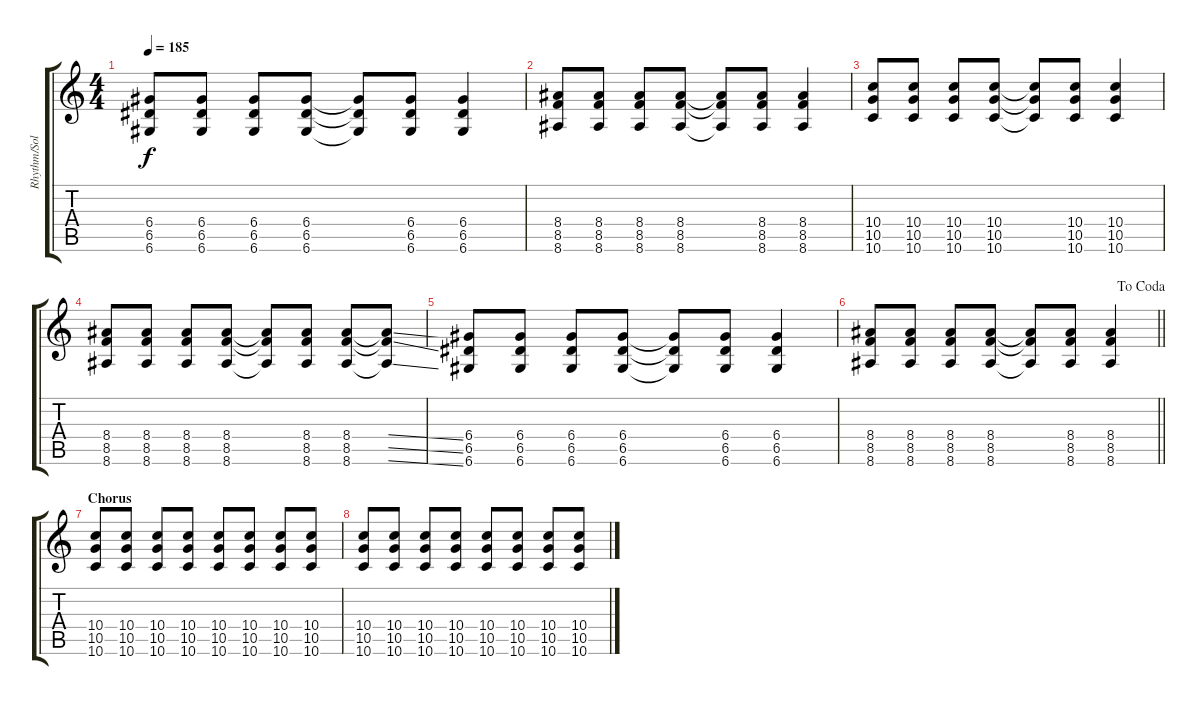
\track ("Rhythm/Solo Guitar" "Rhythm/Sol") {instrument distortionguitar}
\staff {score tabs}
\tuning (E4 B3 G3 D3 A2 D2) {hide}
\ts (4 4)
\tempo 185
\clef g2
\ks c
(6.4 6.5 6.6).8{dy f} (6.4 6.5 6.6).8 (6.4 6.5 6.6).8 (6.4 6.5 6.6).8 (6.4{t} 6.5{t} 6.6{t}).8 (6.4 6.5 6.6).8 (6.4 6.5 6.6).4 |
(8.4 8.5 8.6).8 (8.4 8.5 8.6).8 (8.4 8.5 8.6).8 (8.4 8.5 8.6).8 (8.4{t} 8.5{t} 8.6{t}).8 (8.4 8.5 8.6).8 (8.4 8.5 8.6).4 |
(10.4 10.5 10.6).8 (10.4 10.5 10.6).8 (10.4 10.5 10.6).8 (10.4 10.5 10.6).8 (10.4{t} 10.5{t} 10.6{t}).8 (10.4 10.5 10.6).8 (10.4 10.5 10.6).4 |
(8.4 8.5 8.6).8 (8.4 8.5 8.6).8 (8.4 8.5 8.6).8 (8.4 8.5 8.6).8 (8.4{t} 8.5{t} 8.6{t}).8 (8.4 8.5 8.6).8 (8.4 8.5 8.6).8 (8.4{ss t} 8.5{ss t} 8.6{ss t}).8 |
(6.4 6.5 6.6).8 (6.4 6.5 6.6).8 (6.4 6.5 6.6).8 (6.4 6.5 6.6).8 (6.4{t} 6.5{t} 6.6{t}).8 (6.4 6.5 6.6).8 (6.4 6.5 6.6).4 |
\jump dacoda
\barLineRight lightlight
(8.4 8.5 8.6).8 (8.4 8.5 8.6).8 (8.4 8.5 8.6).8 (8.4 8.5 8.6).8 (8.4{t} 8.5{t} 8.6{t}).8 (8.4 8.5 8.6).8 (8.4 8.5 8.6).4 |
\section ("" "Chorus")
(10.4 10.5 10.6).8 (10.4 10.5 10.6).8 (10.4 10.5 10.6).8 (10.4 10.5 10.6).8 (10.4 10.5 10.6).8 (10.4 10.5 10.6).8 (10.4 10.5 10.6).8 (10.4 10.5 10.6).8 |
(10.4 10.5 10.6).8 (10.4 10.5 10.6).8 (10.4 10.5 10.6).8 (10.4 10.5 10.6).8 (10.4 10.5 10.6).8 (10.4 10.5 10.6).8 (10.4 10.5 10.6).8 (10.4 10.5 10.6).8
